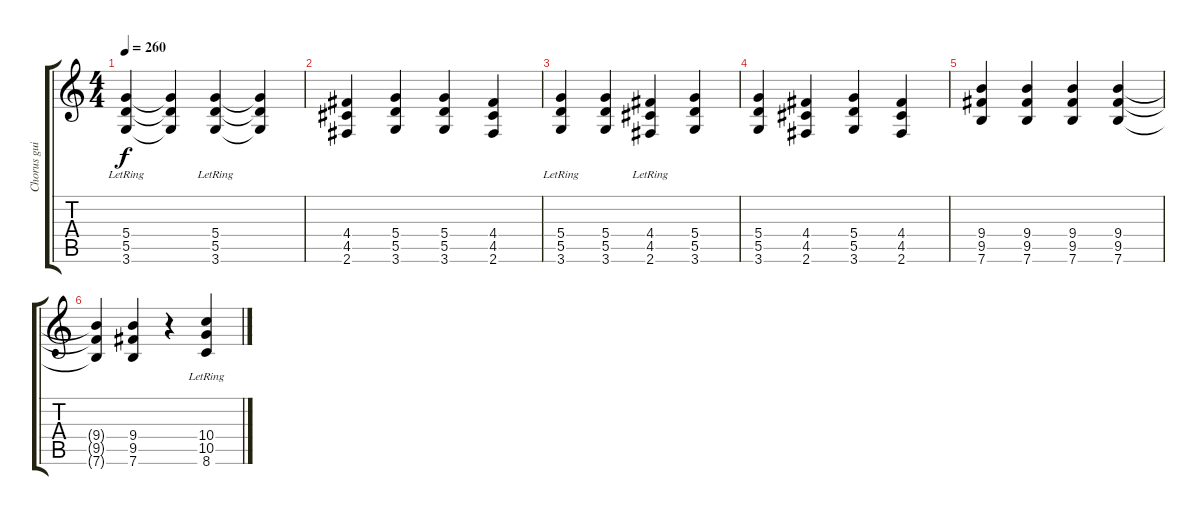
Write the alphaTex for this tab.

\track ("Chorus guitar - Berry" "Chorus gui") {instrument distortionguitar}
\staff {score tabs}
\tuning (E4 B3 G3 D3 A2 E2) {hide}
\ts (4 4)
\tempo 260
\clef g2
\ks c
(5.4{lr} 5.5{lr} 3.6{lr}).4{dy f} (5.4{t} 5.5{t} 3.6{t}).4 (5.4{lr} 5.5{lr} 3.6{lr}).4 (5.4{t} 5.5{t} 3.6{t}).4 |
(4.4 4.5 2.6).4 (5.4 5.5 3.6).4 (5.4 5.5 3.6).4 (4.4 4.5 2.6).4 |
(5.4{lr} 5.5{lr} 3.6{lr}).4 (5.4 5.5 3.6).4 (4.4{lr} 4.5{lr} 2.6{lr}).4 (5.4 5.5 3.6).4 |
(5.4 5.5 3.6).4 (4.4 4.5 2.6).4 (5.4 5.5 3.6).4 (4.4 4.5 2.6).4 |
(9.4 9.5 7.6).4 (9.4 9.5 7.6).4 (9.4 9.5 7.6).4 (9.4 9.5 7.6).4 |
(9.4{t} 9.5{t} 7.6{t}).4 (9.4 9.5 7.6).4 r.4 (10.4{lr} 10.5{lr} 8.6{lr}).4
